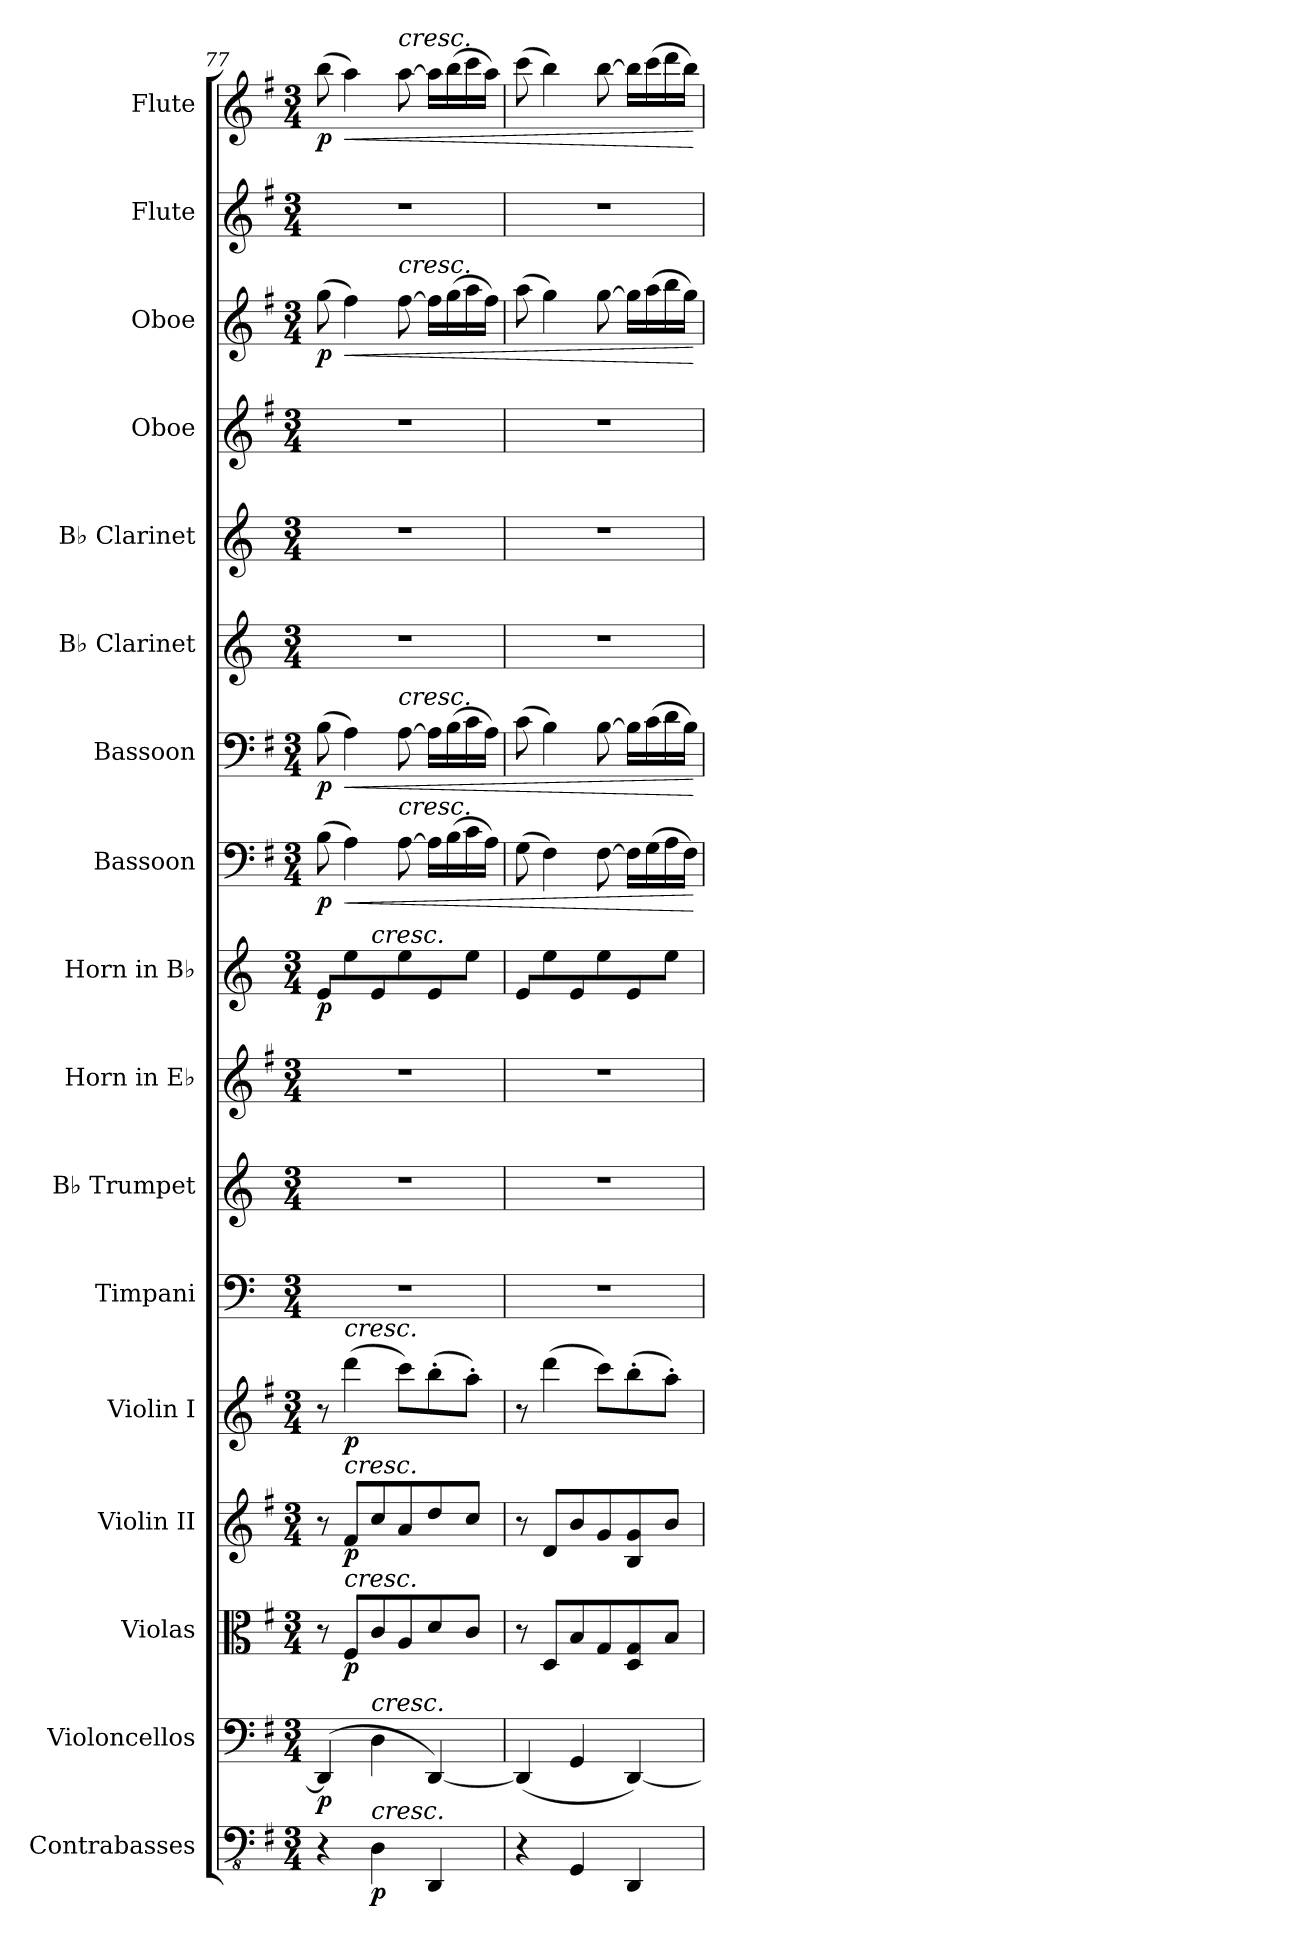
**kern	**dynam	**kern	**dynam	**kern	**dynam	**kern	**dynam	**kern	**dynam	**kern	**kern	**kern	**kern	**dynam	**kern	**dynam	**kern	**dynam	**kern	**kern	**kern	**kern	**dynam	**kern	**kern	**dynam
*part17	*part17	*part16	*part16	*part15	*part15	*part14	*part14	*part13	*part13	*part12	*part11	*part10	*part9	*part9	*part8	*part8	*part7	*part7	*part6	*part5	*part4	*part3	*part3	*part2	*part1	*part1
*staff17	*staff17	*staff16	*staff16	*staff15	*staff15	*staff14	*staff14	*staff13	*staff13	*staff12	*staff11	*staff10	*staff9	*staff9	*staff8	*staff8	*staff7	*staff7	*staff6	*staff5	*staff4	*staff3	*staff3	*staff2	*staff1	*staff1
*I"Contrabasses	*	*I"Violoncellos	*	*I"Violas	*	*I"Violin II	*	*I"Violin I	*	*I"Timpani	*I"B♭ Trumpet	*I"Horn in E♭	*I"Horn in B♭	*	*I"Bassoon	*	*I"Bassoon	*	*I"B♭ Clarinet	*I"B♭ Clarinet	*I"Oboe	*I"Oboe	*	*I"Flute	*I"Flute	*
*I'Cbs.	*	*I'Vcs.	*	*I'Vlas.	*	*I'Vln II.	*	*I'Vln I.	*	*I'Timp.	*I'B♭ Tpt.	*	*	*	*I'Bsn.	*	*I'Bsn.	*	*I'B♭ Cl.	*I'B♭ Cl.	*I'Ob.	*I'Ob.	*	*I'Fl.	*I'Fl.	*
*clefFv4	*	*clefF4	*	*clefC3	*	*clefG2	*	*clefG2	*	*clefF4	*clefG2	*clefG2	*clefG2	*	*clefF4	*	*clefF4	*	*clefG2	*clefG2	*clefG2	*clefG2	*	*clefG2	*clefG2	*
*	*	*	*	*	*	*	*	*	*	*	*ITrd1c2	*ITrd5c9	*ITrd1c2	*	*	*	*	*	*ITrd1c2	*ITrd1c2	*	*	*	*	*	*
*k[f#]	*	*k[f#]	*	*k[f#]	*	*k[f#]	*	*k[f#]	*	*k[]	*k[b-e-]	*k[b-e-]	*k[b-e-]	*	*k[f#]	*	*k[f#]	*	*k[b-e-]	*k[b-e-]	*k[f#]	*k[f#]	*	*k[f#]	*k[f#]	*
*M3/4	*	*M3/4	*	*M3/4	*	*M3/4	*	*M3/4	*	*M3/4	*M3/4	*M3/4	*M3/4	*	*M3/4	*	*M3/4	*	*M3/4	*M3/4	*M3/4	*M3/4	*	*M3/4	*M3/4	*
=77	=77	=77	=77	=77	=77	=77	=77	=77	=77	=77	=77	=77	=77	=77	=77	=77	=77	=77	=77	=77	=77	=77	=77	=77	=77	=77
!	!	!	!LO:DY:b	!	!	!	!	!	!	!	!	!	!	!LO:DY:b	!	!LO:DY:b	!	!LO:DY:b	!	!	!	!	!LO:DY:b	!	!	!LO:DY:b
4r	.	(4DD/]	p	8r	.	8r	.	8r	.	2.r	2.r	2.r	8d/L	p	(8B\	p	(8B\	p	2.r	2.r	2.r	(8gg\	p	2.r	(8bb\	p
!	!	!	!	!	!	!	!	!LO:TX:a:i:t=cresc.	!	!	!	!	!	!	!	!	!	!	!	!	!	!	!	!	!	!
!	!	!	!	!	!	!LO:TX:a:i:t=cresc.	!	!	!	!	!	!	!	!	!	!	!	!	!	!	!	!	!	!	!	!
!	!	!	!	!LO:TX:a:i:t=cresc.	!	!	!	!	!	!	!	!	!	!	!	!	!	!	!	!	!	!	!	!	!	!
!	!	!	!	!	!LO:DY:b	!	!LO:DY:b	!	!LO:DY:b	!	!	!	!	!	!	!LO:HP:b	!	!LO:HP:b	!	!	!	!	!LO:HP:b	!	!	!LO:HP:b
.	.	.	.	8F#/L	p	8f#/L	p	(4ddd\	p	.	.	.	8dd\	.	4A\)	<	4A\)	<	.	.	.	4ff#\)	<	.	4aa\)	<
!	!	!	!	!	!	!	!	!	!	!	!	!	!LO:TX:a:i:t=cresc.	!	!	!	!	!	!	!	!	!	!	!	!	!
!	!	!LO:TX:a:i:t=cresc.	!	!	!	!	!	!	!	!	!	!	!	!	!	!	!	!	!	!	!	!	!	!	!	!
!LO:TX:a:i:t=cresc.	!	!	!	!	!	!	!	!	!	!	!	!	!	!	!	!	!	!	!	!	!	!	!	!	!	!
!	!LO:DY:b	!	!	!	!	!	!	!	!	!	!	!	!	!	!	!	!	!	!	!	!	!	!	!	!	!
4DD\	p	4D\	.	8c/	.	8cc/	.	.	.	.	.	.	8d/	.	.	.	.	.	.	.	.	.	.	.	.	.
!	!	!	!	!	!	!	!	!	!	!	!	!	!	!	!	!	!	!	!	!	!	!	!	!	!LO:TX:a:i:t=cresc.	!
!	!	!	!	!	!	!	!	!	!	!	!	!	!	!	!	!	!	!	!	!	!	!LO:TX:a:i:t=cresc.	!	!	!	!
!	!	!	!	!	!	!	!	!	!	!	!	!	!	!	!	!	!LO:TX:a:i:t=cresc.	!	!	!	!	!	!	!	!	!
!	!	!	!	!	!	!	!	!	!	!	!	!	!	!	!LO:TX:a:i:t=cresc.	!	!	!	!	!	!	!	!	!	!	!
.	.	.	.	8A/	.	8a/	.	8ccc\L)	.	.	.	.	8dd\	.	[8A\	.	[8A\	.	.	.	.	[8ff#\	.	.	[8aa\	.
4DDD/	.	[4DD/)	.	8d/	.	8dd/	.	(8bb'\	.	.	.	.	8d/	.	16A\LL]	.	16A\LL]	.	.	.	.	16ff#\LL]	.	.	16aa\LL]	.
.	.	.	.	.	.	.	.	.	.	.	.	.	.	.	(16B\	.	(16B\	.	.	.	.	(16gg\	.	.	(16bb\	.
.	.	.	.	8c/J	.	8cc/J	.	8aa'\J)	.	.	.	.	8dd\J	.	16c\	.	16c\	.	.	.	.	16aa\	.	.	16ccc\	.
.	.	.	.	.	.	.	.	.	.	.	.	.	.	.	16A\JJ)	.	16A\JJ)	.	.	.	.	16ff#\JJ)	.	.	16aa\JJ)	.
=78	=78	=78	=78	=78	=78	=78	=78	=78	=78	=78	=78	=78	=78	=78	=78	=78	=78	=78	=78	=78	=78	=78	=78	=78	=78	=78
4r	.	(4DD/]	.	8r	.	8r	.	8r	.	2.r	2.r	2.r	8d/L	.	(8G\	.	(8c\	.	2.r	2.r	2.r	(8aa\	.	2.r	(8ccc\	.
.	.	.	.	8D/L	.	8d/L	.	(4ddd\	.	.	.	.	8dd\	.	4F#\)	.	4B\)	.	.	.	.	4gg\)	.	.	4bb\)	.
4GGG/	.	4GG/	.	8B/	.	8b/	.	.	.	.	.	.	8d/	.	.	.	.	.	.	.	.	.	.	.	.	.
.	.	.	.	8G/	.	8g/	.	8ccc\L)	.	.	.	.	8dd\	.	[8F#\	.	[8B\	.	.	.	.	[8gg\	.	.	[8bb\	.
4DDD/	.	[4DD/)	.	8D/ 8G/	.	8B/ 8g/	.	(8bb'\	.	.	.	.	8d/	.	16F#\LL]	.	16B\LL]	.	.	.	.	16gg\LL]	.	.	16bb\LL]	.
.	.	.	.	.	.	.	.	.	.	.	.	.	.	.	(16G\	.	(16c\	.	.	.	.	(16aa\	.	.	(16ccc\	.
.	.	.	.	8B/J	.	8b/J	.	8aa'\J)	.	.	.	.	8dd\J	.	16A\	.	16d\	.	.	.	.	16bb\	.	.	16ddd\	.
.	.	.	.	.	.	.	.	.	.	.	.	.	.	.	16F#\JJ)	.	16B\JJ)	.	.	.	.	16gg\JJ)	.	.	16bb\JJ)	.
.	.	.	.	.	.	.	.	.	.	.	.	.	.	.	.	[	.	[	.	.	.	.	[	.	.	[
=	=	=	=	=	=	=	=	=	=	=	=	=	=	=	=	=	=	=	=	=	=	=	=	=	=	=
*-	*-	*-	*-	*-	*-	*-	*-	*-	*-	*-	*-	*-	*-	*-	*-	*-	*-	*-	*-	*-	*-	*-	*-	*-	*-	*-
